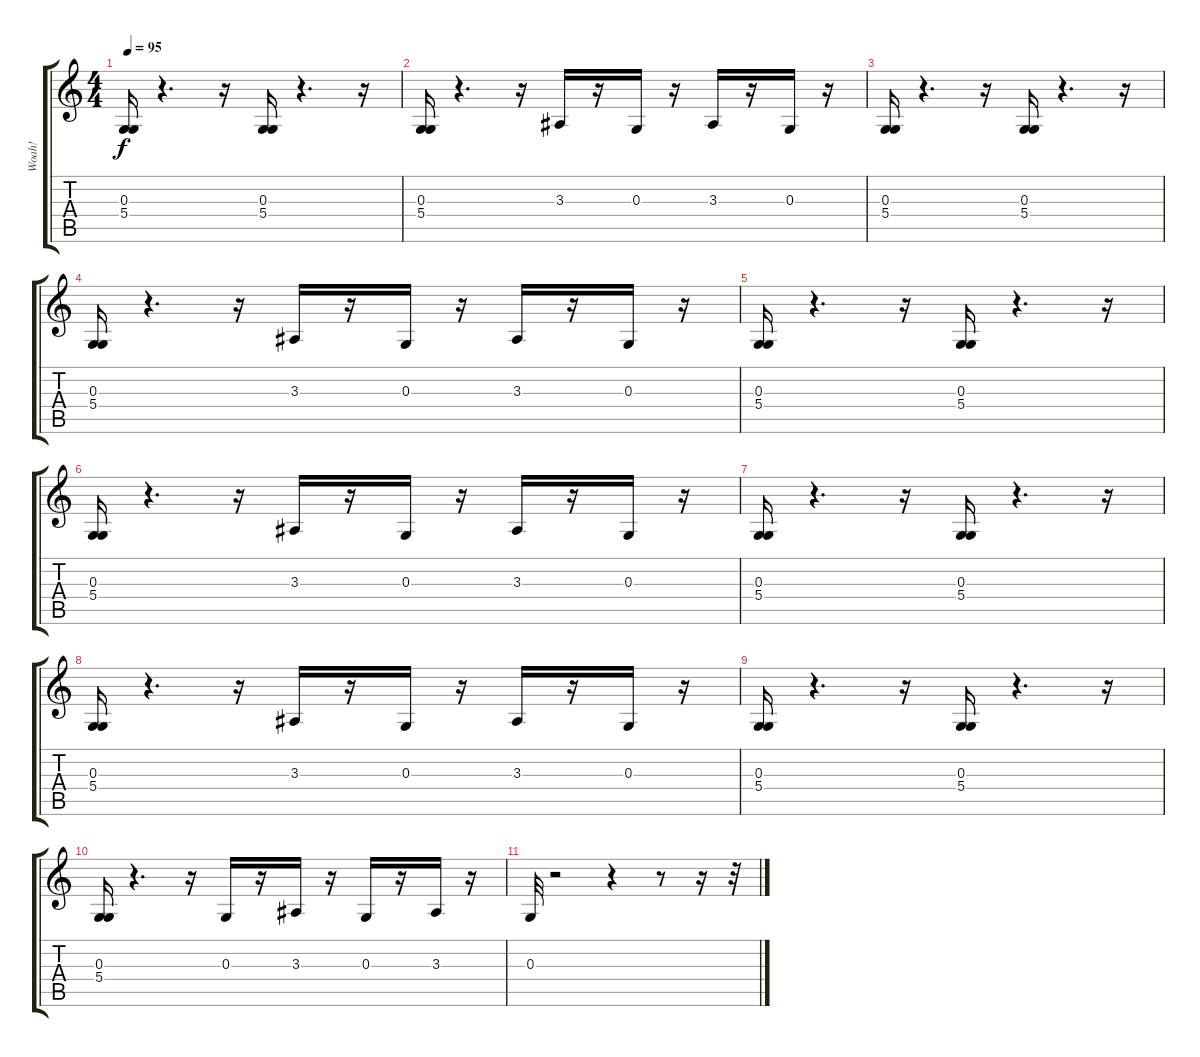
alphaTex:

\track ("Woah!     By Black Rob" "Woah!     ") {instrument acousticgrandpiano}
\staff {score tabs}
\tuning (E4 B3 G3 D3 A2 E2) {hide}
\ts (4 4)
\tempo 95
\clef g2
\ks c
(0.3 5.4).16{dy f} r.4{d} r.16 (0.3 5.4).16 r.4{d} r.16 |
(0.3 5.4).16 r.4{d} r.16 3.3.16 r.16 0.3.16 r.16 3.3.16 r.16 0.3.16 r.16 |
(0.3 5.4).16 r.4{d} r.16 (0.3 5.4).16 r.4{d} r.16 |
(0.3 5.4).16 r.4{d} r.16 3.3.16 r.16 0.3.16 r.16 3.3.16 r.16 0.3.16 r.16 |
(0.3 5.4).16 r.4{d} r.16 (0.3 5.4).16 r.4{d} r.16 |
(0.3 5.4).16 r.4{d} r.16 3.3.16 r.16 0.3.16 r.16 3.3.16 r.16 0.3.16 r.16 |
(0.3 5.4).16 r.4{d} r.16 (0.3 5.4).16 r.4{d} r.16 |
(0.3 5.4).16 r.4{d} r.16 3.3.16 r.16 0.3.16 r.16 3.3.16 r.16 0.3.16 r.16 |
(0.3 5.4).16 r.4{d} r.16 (0.3 5.4).16 r.4{d} r.16 |
(0.3 5.4).16 r.4{d} r.16 0.3.16 r.16 3.3.16 r.16 0.3.16 r.16 3.3.16 r.16 |
0.3.32 r.2 r.4 r.8 r.16 r.32
